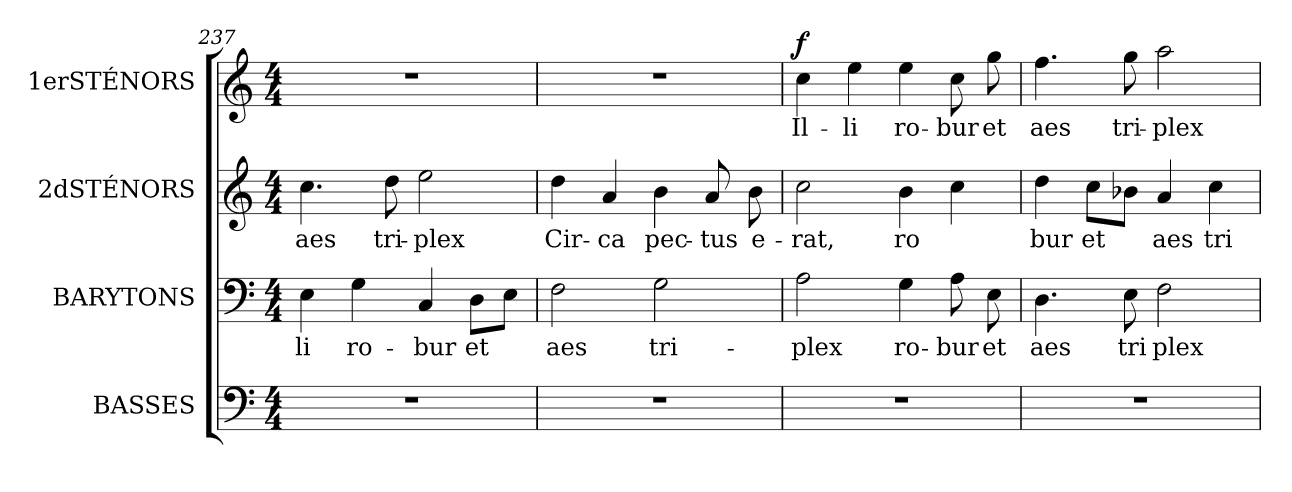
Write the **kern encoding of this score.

**kern	**kern	**text	**kern	**text	**kern	**text	**dynam
*part4	*part3	*part3	*part2	*part2	*part1	*part1	*part1
*staff4	*staff3	*staff3	*staff2	*staff2	*staff1	*staff1	*staff1
*I"BASSES	*I"BARYTONS	*	*I"2dSTÉNORS	*	*I"1erSTÉNORS	*	*
*clefF4	*clefF4	*	*clefG2	*	*clefG2	*	*
*k[]	*k[]	*	*k[]	*	*k[]	*	*
*M4/4	*M4/4	*	*M4/4	*	*M4/4	*	*
=237	=237	=237	=237	=237	=237	=237	=237
1r	4Ei\	li	4.cci\	aes	1r	.	.
.	4Gi\	ro-	.	.	.	.	.
.	.	.	8ddi\	tri-	.	.	.
.	4Ci/	bur	2eei\	plex	.	.	.
.	8Di\L	et	.	.	.	.	.
.	8Ei\J	.	.	.	.	.	.
=238	=238	=238	=238	=238	=238	=238	=238
1r	2Fi\	aes	4ddi\	Cir-	1r	.	.
.	.	.	4ai/	ca	.	.	.
.	2Gi\	tri-	4bi\	pec-	.	.	.
.	.	.	8ai/	tus	.	.	.
.	.	.	8bi\	e-	.	.	.
=239	=239	=239	=239	=239	=239	=239	=239
!	!	!	!	!	!	!	!LO:DY:a
1r	2Ai\	plex	2cci\	rat,	4cci\	Il-	f
.	.	.	.	.	4eei\	li	.
.	4Gi\	ro-	4bi\	ro	4eei\	ro-	.
.	8Ai\	bur	4cci\	--	8cci\	bur	.
.	8Ei\	et	.	.	8ggi\	et	.
!!LO:LB:g=z
=240	=240	=240	=240	=240	=240	=240	=240
1r	4.Di\	aes	4ddi\	bur	4.ffi\	aes	.
.	.	.	8cci\L	et	.	.	.
.	8Ei\	tri	8b-Xi\J	.	8ggi\	tri-	.
.	2Fi\	plex	4ai/	aes	2aai\	plex	.
.	.	.	4cci\	tri-	.	.	.
=	=	=	=	=	=	=	=
*-	*-	*-	*-	*-	*-	*-	*-
